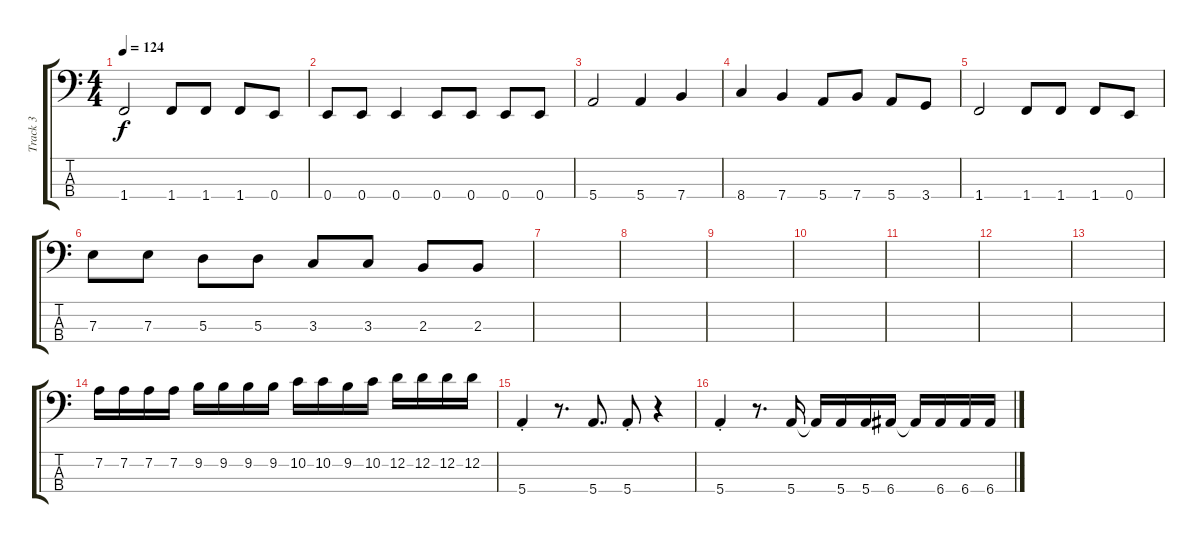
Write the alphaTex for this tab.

\track ("Track 3" "Track 3") {instrument electricbasspick}
\staff {score tabs}
\tuning (G2 D2 A1 E1) {hide}
\ts (4 4)
\tempo 124
\clef f4
\ks c
1.4.2{dy f} 1.4.8 1.4.8 1.4.8 0.4.8 |
0.4.8 0.4.8 0.4.4 0.4.8 0.4.8 0.4.8 0.4.8 |
5.4.2 5.4.4 7.4.4 |
8.4.4 7.4.4 5.4.8 7.4.8 5.4.8 3.4.8 |
1.4.2 1.4.8 1.4.8 1.4.8 0.4.8 |
7.3.8 7.3.8 5.3.8 5.3.8 3.3.8 3.3.8 2.3.8 2.3.8 |
|
|
|
|
|
|
|
7.2.16 7.2.16 7.2.16 7.2.16 9.2.16 9.2.16 9.2.16 9.2.16 10.2.16 10.2.16 9.2.16 10.2.16 12.2.16 12.2.16 12.2.16 12.2.16 |
5.4{st}.4 r.8{d} 5.4.8{d} 5.4{st}.8 r.4 |
5.4{st}.4 r.8{d} 5.4.16 5.4{t}.16 5.4.16 5.4.16 6.4.16 6.4{t}.16 6.4.16 6.4.16 6.4.16
